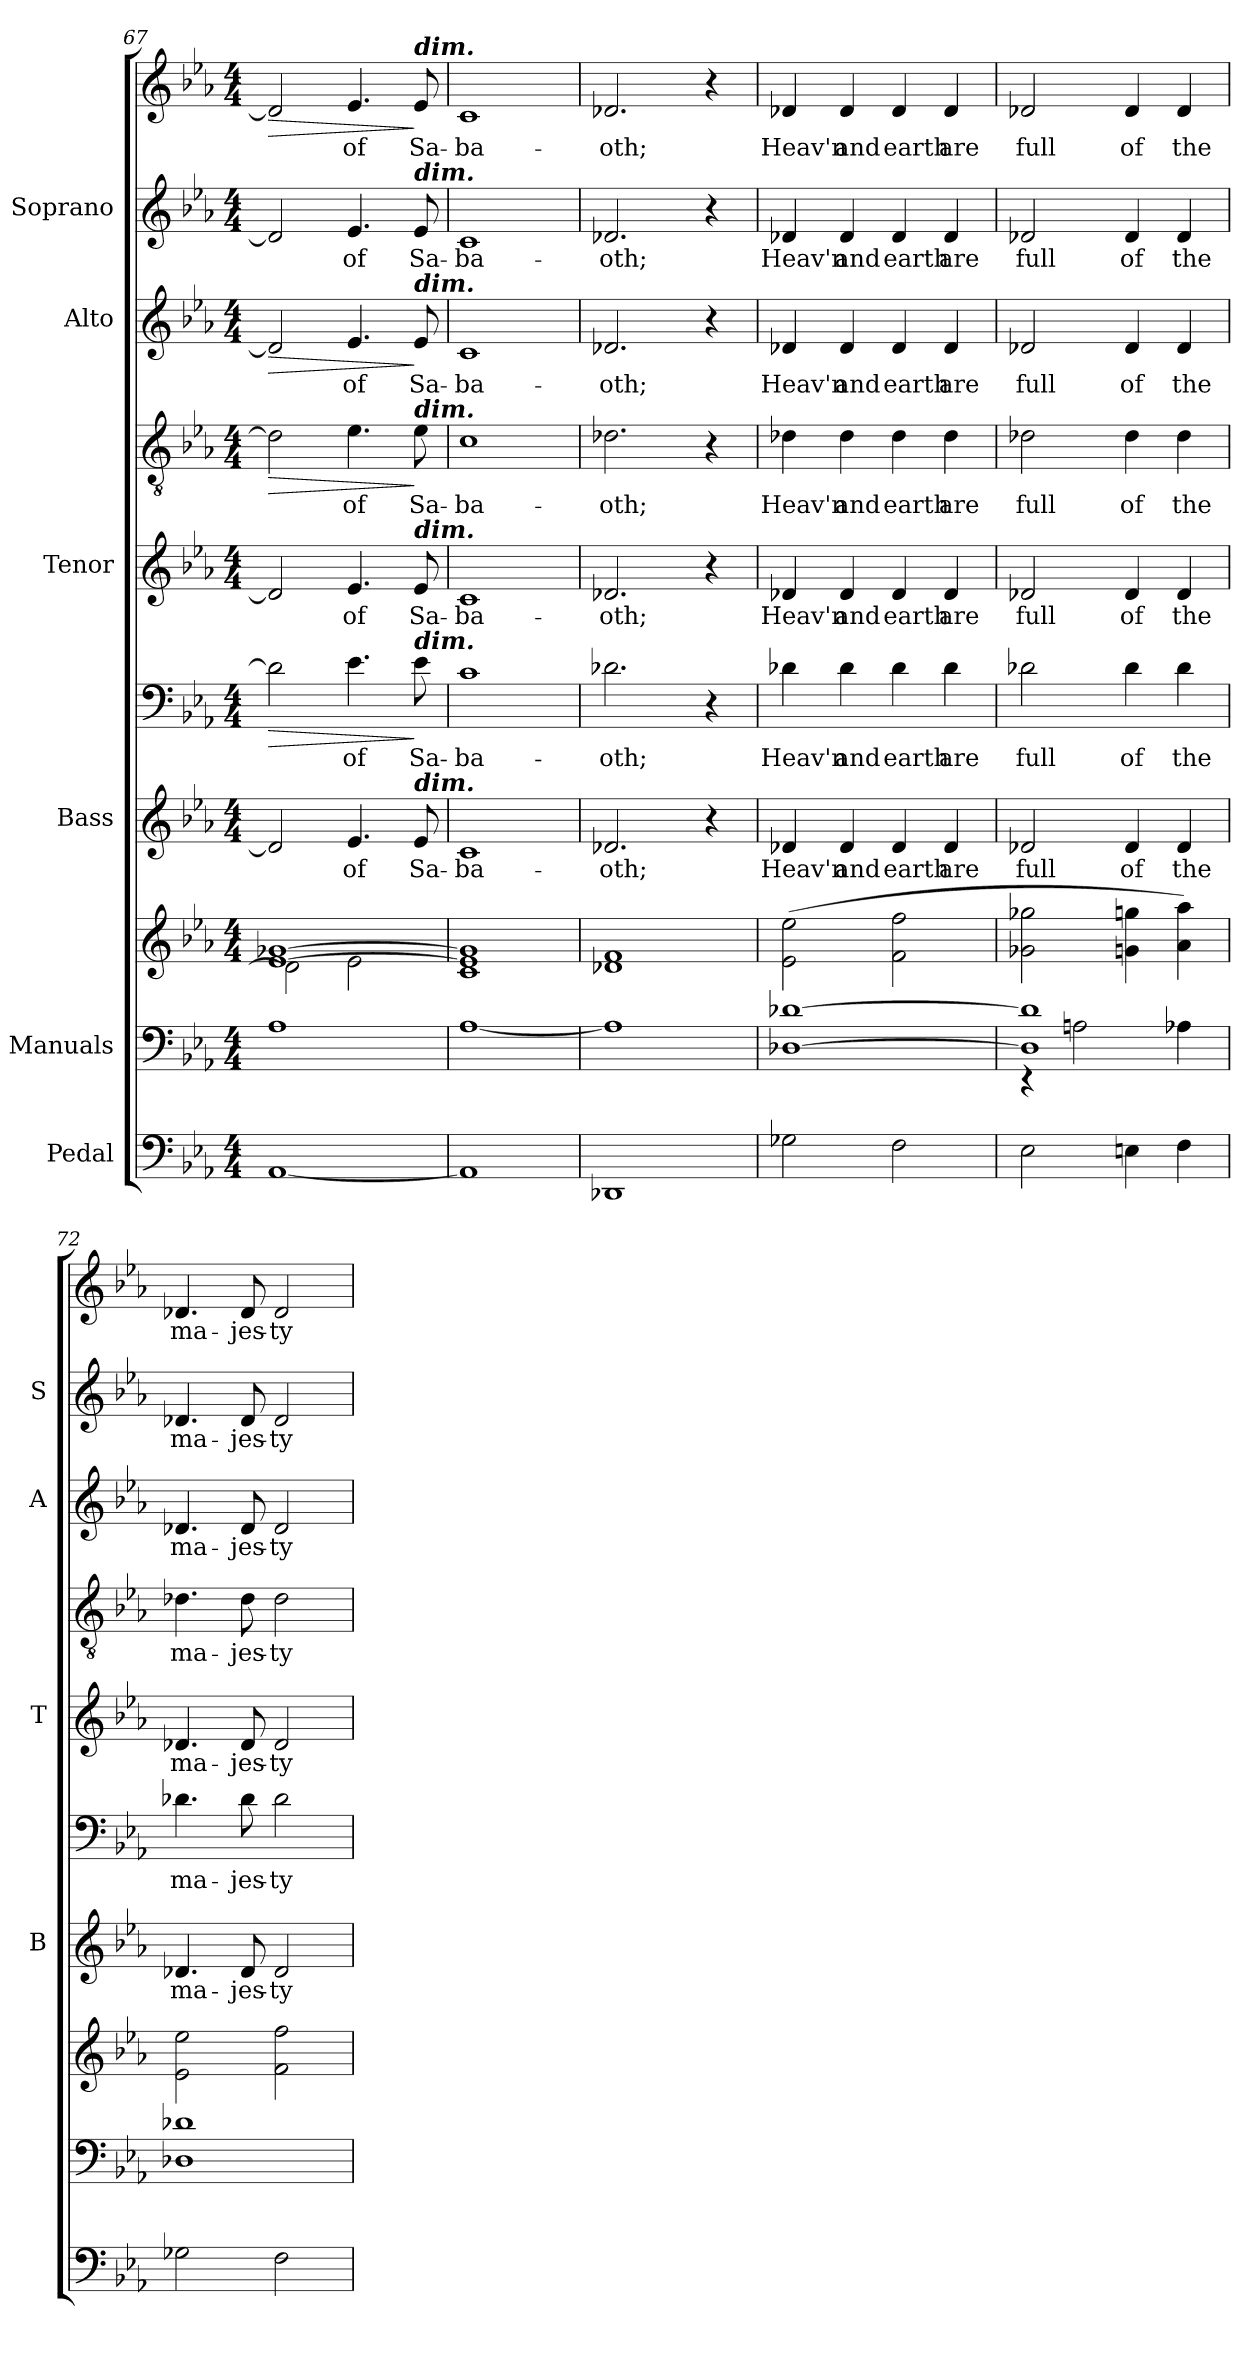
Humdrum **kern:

**kern	**kern	**kern	**kern	**text	**kern	**text	**dynam	**kern	**text	**kern	**text	**dynam	**kern	**text	**dynam	**kern	**text	**kern	**text	**dynam
*part6	*part5	*part5	*part4	*part4	*part4	*part4	*part4	*part3	*part3	*part3	*part3	*part3	*part2	*part2	*part2	*part1	*part1	*part1	*part1	*part1
*staff10	*staff9	*staff8	*staff7	*staff7	*staff6	*staff6	*staff6/7	*staff5	*staff5	*staff4	*staff4	*staff4/5	*staff3	*staff3	*staff3	*staff2	*staff2	*staff1	*staff1	*staff1/2
*I"Pedal	*I"Manuals	*	*I"Bass	*	*	*	*	*I"Tenor	*	*	*	*	*I"Alto	*	*	*I"Soprano	*	*	*	*
*	*	*	*I'B	*	*	*	*	*I'T	*	*	*	*	*I'A	*	*	*I'S	*	*	*	*
*clefF4	*clefF4	*clefG2	*	*	*clefF4	*	*	*	*	*clefGv2	*	*	*clefG2	*	*	*	*	*clefG2	*	*
*k[b-e-a-]	*k[b-e-a-]	*k[b-e-a-]	*k[b-e-a-]	*	*k[b-e-a-]	*	*	*k[b-e-a-]	*	*k[b-e-a-]	*	*	*k[b-e-a-]	*	*	*k[b-e-a-]	*	*k[b-e-a-]	*	*
*E-:	*E-:	*E-:	*E-:	*	*E-:	*	*	*E-:	*	*E-:	*	*	*E-:	*	*	*E-:	*	*E-:	*	*
*M4/4	*M4/4	*M4/4	*M4/4	*	*M4/4	*	*	*M4/4	*	*M4/4	*	*	*M4/4	*	*	*M4/4	*	*M4/4	*	*
=67	=67	=67	=67	=67	=67	=67	=67	=67	=67	=67	=67	=67	=67	=67	=67	=67	=67	=67	=67	=67
*	*^	*^	*	*	*	*	*	*	*	*	*	*	*	*	*	*	*	*	*	*
!	!	!	!	!	!	!	!	!	!LO:HP:b	!	!	!	!	!LO:HP:b	!	!	!LO:HP:b	!	!	!	!	!LO:HP:b
[1AA-	1ryy	1A-\	[1e-/ [1g-X/	2d-\]	2d-]	.	2d-]	.	>	2d-]	.	2d-]	.	>	2d-]	.	>	2d-]	.	2d-]	.	>
!	!	!	!	!	!	!LO:LY:b	!	!LO:LY:b	!	!	!LO:LY:b	!	!LO:LY:b	!	!	!LO:LY:b	!	!	!LO:LY:b	!	!LO:LY:b	!
.	.	.	.	2e-\	4.e-	of	4.e-	of	.	4.e-	of	4.e-	of	.	4.e-	of	.	4.e-	of	4.e-	of	.
!	!	!	!	!	!	!	!	!	!	!	!	!	!	!	!	!	!	!	!	!LO:TX:a:Bi:t=dim.	!	!
!	!	!	!	!	!	!	!	!	!	!	!	!	!	!	!	!	!	!LO:TX:a:Bi:t=dim.	!	!	!	!
!	!	!	!	!	!	!	!	!	!	!	!	!	!	!	!LO:TX:a:Bi:t=dim.	!	!	!	!	!	!	!
!	!	!	!	!	!	!	!	!	!	!	!	!LO:TX:a:Bi:t=dim.	!	!	!	!	!	!	!	!	!	!
!	!	!	!	!	!	!	!	!	!	!LO:TX:a:Bi:t=dim.	!	!	!	!	!	!	!	!	!	!	!	!
!	!	!	!	!	!	!	!LO:TX:a:Bi:t=dim.	!	!	!	!	!	!	!	!	!	!	!	!	!	!	!
!	!	!	!	!	!LO:TX:a:Bi:t=dim.	!	!	!	!	!	!	!	!	!	!	!	!	!	!	!	!	!
!	!	!	!	!	!	!LO:LY:b	!	!LO:LY:b	!	!	!LO:LY:b	!	!LO:LY:b	!	!	!LO:LY:b	!	!	!LO:LY:b	!	!LO:LY:b	!
.	.	.	.	.	8e-	Sa-	8e-	Sa-	]	8e-	Sa-	8e-	Sa-	]	8e-	Sa-	]	8e-	Sa-	8e-	Sa-	]
=68	=68	=68	=68	=68	=68	=68	=68	=68	=68	=68	=68	=68	=68	=68	=68	=68	=68	=68	=68	=68	=68	=68
!	!	!	!	!	!	!LO:LY:b	!	!LO:LY:b	!	!	!LO:LY:b	!	!LO:LY:b	!	!	!LO:LY:b	!	!	!LO:LY:b	!	!LO:LY:b	!
1AA-]	1ryy	[1A-\	1e-/] 1g-/]	1c\	1c	-ba-	1c	-ba-	.	1c	-ba-	1c	-ba-	.	1c	-ba-	.	1c	-ba-	1c	-ba-	.
=69	=69	=69	=69	=69	=69	=69	=69	=69	=69	=69	=69	=69	=69	=69	=69	=69	=69	=69	=69	=69	=69	=69
!	!	!	!	!	!	!LO:LY:b	!	!LO:LY:b	!	!	!LO:LY:b	!	!LO:LY:b	!	!	!LO:LY:b	!	!	!LO:LY:b	!	!LO:LY:b	!
1DD-X	1ryy	1A-\]	1d-X/ 1f/	1ryy	2.d-X	-oth;	2.d-X	-oth;	.	2.d-X	-oth;	2.d-X	-oth;	.	2.d-X	-oth;	.	2.d-X	-oth;	2.d-X	-oth;	.
.	.	.	.	.	4r	.	4r	.	.	4r	.	4r	.	.	4r	.	.	4r	.	4r	.	.
=70	=70	=70	=70	=70	=70	=70	=70	=70	=70	=70	=70	=70	=70	=70	=70	=70	=70	=70	=70	=70	=70	=70
!	!	!	!	!	!	!LO:LY:b	!	!LO:LY:b	!	!	!LO:LY:b	!	!LO:LY:b	!	!	!LO:LY:b	!	!	!LO:LY:b	!	!LO:LY:b	!
2G-X	[1D-X/ [1d-X/	1ryy	(>2e-\ 2ee-\	1ryy	4d-X	Heav'n	4d-X	Heav'n	.	4d-X	Heav'n	4d-X	Heav'n	.	4d-X	Heav'n	.	4d-X	Heav'n	4d-X	Heav'n	.
!	!	!	!	!	!	!LO:LY:b	!	!LO:LY:b	!	!	!LO:LY:b	!	!LO:LY:b	!	!	!LO:LY:b	!	!	!LO:LY:b	!	!LO:LY:b	!
.	.	.	.	.	4d-	and	4d-	and	.	4d-	and	4d-	and	.	4d-	and	.	4d-	and	4d-	and	.
!	!	!	!	!	!	!LO:LY:b	!	!LO:LY:b	!	!	!LO:LY:b	!	!LO:LY:b	!	!	!LO:LY:b	!	!	!LO:LY:b	!	!LO:LY:b	!
2F	.	.	2f\ 2ff\	.	4d-	earth	4d-	earth	.	4d-	earth	4d-	earth	.	4d-	earth	.	4d-	earth	4d-	earth	.
!	!	!	!	!	!	!LO:LY:b	!	!LO:LY:b	!	!	!LO:LY:b	!	!LO:LY:b	!	!	!LO:LY:b	!	!	!LO:LY:b	!	!LO:LY:b	!
.	.	.	.	.	4d-	are	4d-	are	.	4d-	are	4d-	are	.	4d-	are	.	4d-	are	4d-	are	.
=71	=71	=71	=71	=71	=71	=71	=71	=71	=71	=71	=71	=71	=71	=71	=71	=71	=71	=71	=71	=71	=71	=71
!	!	!	!	!	!	!LO:LY:b	!	!LO:LY:b	!	!	!LO:LY:b	!	!LO:LY:b	!	!	!LO:LY:b	!	!	!LO:LY:b	!	!LO:LY:b	!
2E-	1D-/] 1d-/]	4r	2g-X\ 2gg-X\	1ryy	2d-X	full	2d-X	full	.	2d-X	full	2d-X	full	.	2d-X	full	.	2d-X	full	2d-X	full	.
.	.	2An\	.	.	.	.	.	.	.	.	.	.	.	.	.	.	.	.	.	.	.	.
!	!	!	!	!	!	!LO:LY:b	!	!LO:LY:b	!	!	!LO:LY:b	!	!LO:LY:b	!	!	!LO:LY:b	!	!	!LO:LY:b	!	!LO:LY:b	!
4En	.	.	4gn\ 4ggn\	.	4d-	of	4d-	of	.	4d-	of	4d-	of	.	4d-	of	.	4d-	of	4d-	of	.
!	!	!	!	!	!	!LO:LY:b	!	!LO:LY:b	!	!	!LO:LY:b	!	!LO:LY:b	!	!	!LO:LY:b	!	!	!LO:LY:b	!	!LO:LY:b	!
4F	.	4A-X\	4a-\ 4aa-\)	.	4d-	the	4d-	the	.	4d-	the	4d-	the	.	4d-	the	.	4d-	the	4d-	the	.
=72	=72	=72	=72	=72	=72	=72	=72	=72	=72	=72	=72	=72	=72	=72	=72	=72	=72	=72	=72	=72	=72	=72
!	!	!	!	!	!	!LO:LY:b	!	!LO:LY:b	!	!	!LO:LY:b	!	!LO:LY:b	!	!	!LO:LY:b	!	!	!LO:LY:b	!	!LO:LY:b	!
2G-X	1D-X/ 1d-X/	1ryy	2e-\ 2ee-\	1ryy	4.d-X	ma-	4.d-X	ma-	.	4.d-X	ma-	4.d-X	ma-	.	4.d-X	ma-	.	4.d-X	ma-	4.d-X	ma-	.
!	!	!	!	!	!	!LO:LY:b	!	!LO:LY:b	!	!	!LO:LY:b	!	!LO:LY:b	!	!	!LO:LY:b	!	!	!LO:LY:b	!	!LO:LY:b	!
.	.	.	.	.	8d-	-jes-	8d-	-jes-	.	8d-	-jes-	8d-	-jes-	.	8d-	-jes-	.	8d-	-jes-	8d-	-jes-	.
!	!	!	!	!	!	!LO:LY:b	!	!LO:LY:b	!	!	!LO:LY:b	!	!LO:LY:b	!	!	!LO:LY:b	!	!	!LO:LY:b	!	!LO:LY:b	!
2F	.	.	2f\ 2ff\	.	2d-	-ty	2d-	-ty	.	2d-	-ty	2d-	-ty	.	2d-	-ty	.	2d-	-ty	2d-	-ty	.
*	*v	*v	*	*	*	*	*	*	*	*	*	*	*	*	*	*	*	*	*	*	*	*
*	*	*v	*v	*	*	*	*	*	*	*	*	*	*	*	*	*	*	*	*	*	*
=	=	=	=	=	=	=	=	=	=	=	=	=	=	=	=	=	=	=	=	=
*-	*-	*-	*-	*-	*-	*-	*-	*-	*-	*-	*-	*-	*-	*-	*-	*-	*-	*-	*-	*-
